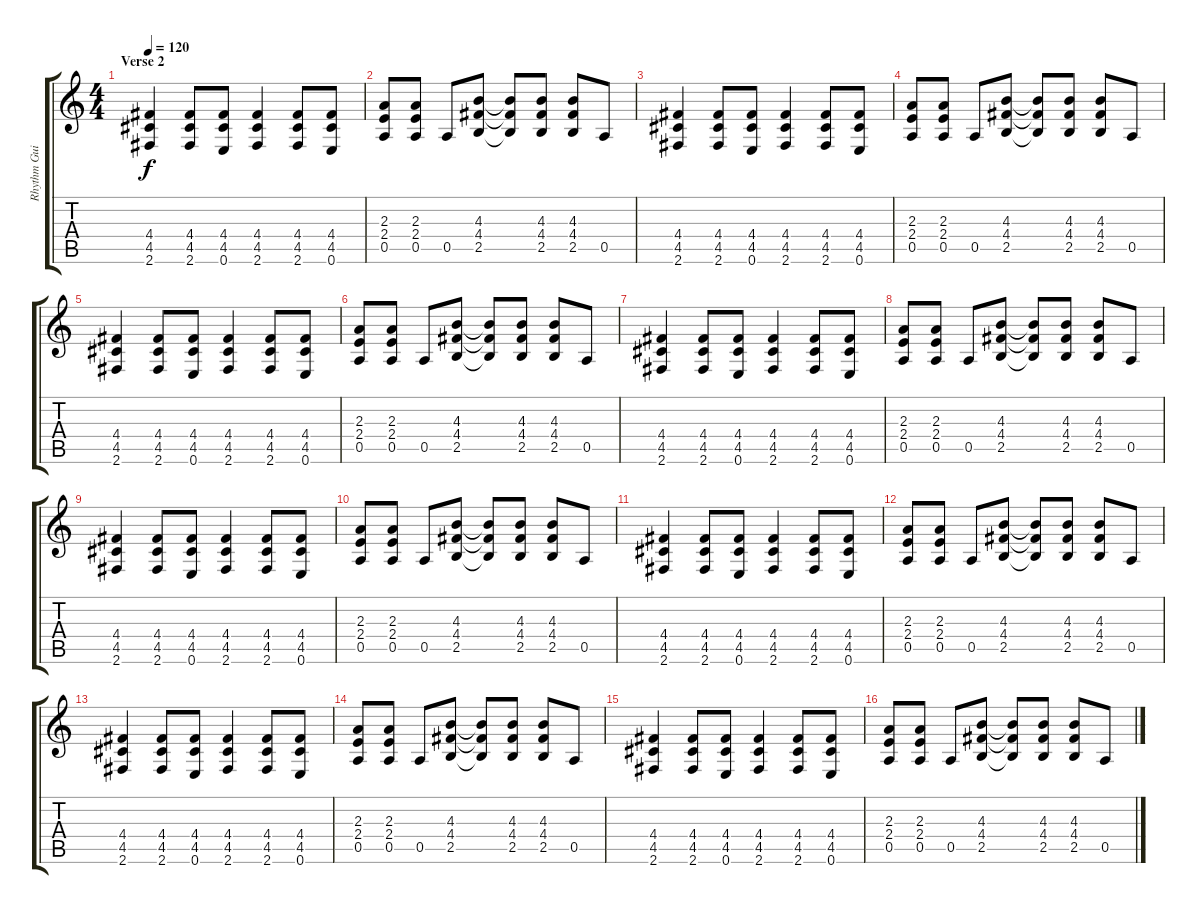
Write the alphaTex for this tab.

\track ("Rhythm Guitar" "Rhythm Gui") {instrument overdrivenguitar}
\staff {score tabs}
\tuning (E4 B3 G3 D3 A2 E2) {hide}
\ts (4 4)
\section ("" "Verse 2")
\tempo 120
\clef g2
\ks c
(4.4 4.5 2.6).4{dy f} (4.4 4.5 2.6).8 (4.4 4.5 0.6).8 (4.4 4.5 2.6).4 (4.4 4.5 2.6).8 (4.4 4.5 0.6).8 |
(2.3 2.4 0.5).8 (2.3 2.4 0.5).8 0.5.8 (4.3 4.4 2.5).8 (4.3{t} 4.4{t} 2.5{t}).8 (4.3 4.4 2.5).8 (4.3 4.4 2.5).8 0.5.8 |
(4.4 4.5 2.6).4 (4.4 4.5 2.6).8 (4.4 4.5 0.6).8 (4.4 4.5 2.6).4 (4.4 4.5 2.6).8 (4.4 4.5 0.6).8 |
(2.3 2.4 0.5).8 (2.3 2.4 0.5).8 0.5.8 (4.3 4.4 2.5).8 (4.3{t} 4.4{t} 2.5{t}).8 (4.3 4.4 2.5).8 (4.3 4.4 2.5).8 0.5.8 |
(4.4 4.5 2.6).4 (4.4 4.5 2.6).8 (4.4 4.5 0.6).8 (4.4 4.5 2.6).4 (4.4 4.5 2.6).8 (4.4 4.5 0.6).8 |
(2.3 2.4 0.5).8 (2.3 2.4 0.5).8 0.5.8 (4.3 4.4 2.5).8 (4.3{t} 4.4{t} 2.5{t}).8 (4.3 4.4 2.5).8 (4.3 4.4 2.5).8 0.5.8 |
(4.4 4.5 2.6).4 (4.4 4.5 2.6).8 (4.4 4.5 0.6).8 (4.4 4.5 2.6).4 (4.4 4.5 2.6).8 (4.4 4.5 0.6).8 |
(2.3 2.4 0.5).8 (2.3 2.4 0.5).8 0.5.8 (4.3 4.4 2.5).8 (4.3{t} 4.4{t} 2.5{t}).8 (4.3 4.4 2.5).8 (4.3 4.4 2.5).8 0.5.8 |
(4.4 4.5 2.6).4 (4.4 4.5 2.6).8 (4.4 4.5 0.6).8 (4.4 4.5 2.6).4 (4.4 4.5 2.6).8 (4.4 4.5 0.6).8 |
(2.3 2.4 0.5).8 (2.3 2.4 0.5).8 0.5.8 (4.3 4.4 2.5).8 (4.3{t} 4.4{t} 2.5{t}).8 (4.3 4.4 2.5).8 (4.3 4.4 2.5).8 0.5.8 |
(4.4 4.5 2.6).4 (4.4 4.5 2.6).8 (4.4 4.5 0.6).8 (4.4 4.5 2.6).4 (4.4 4.5 2.6).8 (4.4 4.5 0.6).8 |
(2.3 2.4 0.5).8 (2.3 2.4 0.5).8 0.5.8 (4.3 4.4 2.5).8 (4.3{t} 4.4{t} 2.5{t}).8 (4.3 4.4 2.5).8 (4.3 4.4 2.5).8 0.5.8 |
(4.4 4.5 2.6).4 (4.4 4.5 2.6).8 (4.4 4.5 0.6).8 (4.4 4.5 2.6).4 (4.4 4.5 2.6).8 (4.4 4.5 0.6).8 |
(2.3 2.4 0.5).8 (2.3 2.4 0.5).8 0.5.8 (4.3 4.4 2.5).8 (4.3{t} 4.4{t} 2.5{t}).8 (4.3 4.4 2.5).8 (4.3 4.4 2.5).8 0.5.8 |
(4.4 4.5 2.6).4 (4.4 4.5 2.6).8 (4.4 4.5 0.6).8 (4.4 4.5 2.6).4 (4.4 4.5 2.6).8 (4.4 4.5 0.6).8 |
(2.3 2.4 0.5).8 (2.3 2.4 0.5).8 0.5.8 (4.3 4.4 2.5).8 (4.3{t} 4.4{t} 2.5{t}).8 (4.3 4.4 2.5).8 (4.3 4.4 2.5).8 0.5.8
